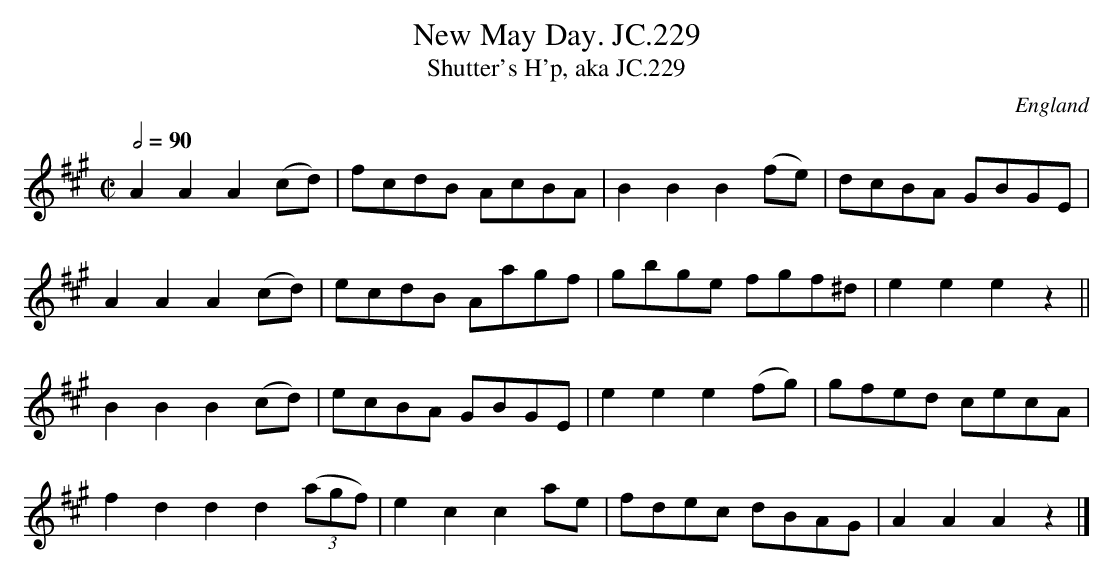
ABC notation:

X:1
T:New May Day. JC.229
T:Shutter's H'p, aka JC.229
L:1/8
M:C|
O:England
Q:2/4=90
K:A
A2A2A2(cd)|\
fcdB AcBA|B2B2 B2(fe)|dcBA GBGE|!
A2A2 A2(cd)|ecdB Aagf|gbge fgf^d|e2e2 e2z2||!
B2B2 B2(cd)|ecBA GBGE|e2e2 e2(fg)|gfed cecA|!
f2d2 d2d2((3agf)|e2c2 c2ae|fdec dBAG|A2A2 A2z2|]
